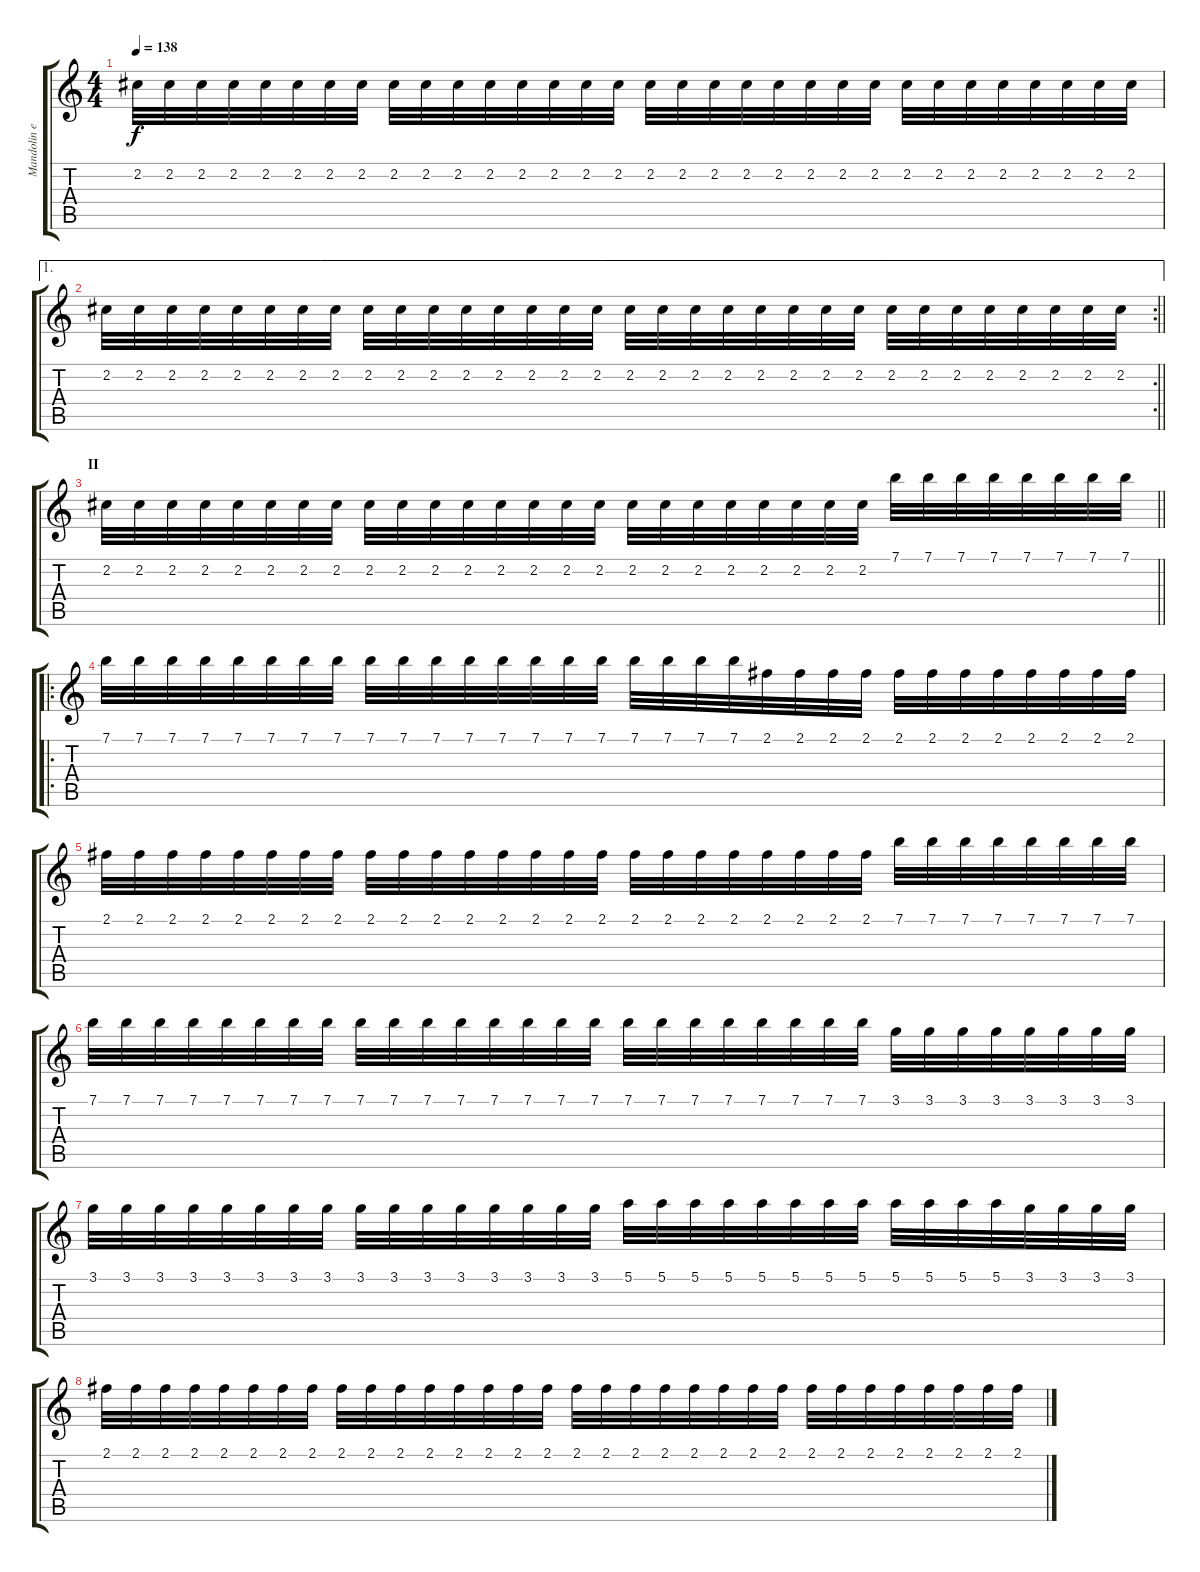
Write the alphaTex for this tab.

\track ("Mandolin effect" "Mandolin e") {instrument acousticguitarsteel}
\staff {score tabs}
\tuning (E4 B3 G3 D3 A2 E2) {hide}
\ts (4 4)
\tempo 138
\clef g2
\ks c
2.2.32{dy f} 2.2.32 2.2.32 2.2.32 2.2.32 2.2.32 2.2.32 2.2.32 2.2.32 2.2.32 2.2.32 2.2.32 2.2.32 2.2.32 2.2.32 2.2.32 2.2.32 2.2.32 2.2.32 2.2.32 2.2.32 2.2.32 2.2.32 2.2.32 2.2.32 2.2.32 2.2.32 2.2.32 2.2.32 2.2.32 2.2.32 2.2.32 |
\ae 1
\rc 2
\barLineRight lightlight
2.2.32 2.2.32 2.2.32 2.2.32 2.2.32 2.2.32 2.2.32 2.2.32 2.2.32 2.2.32 2.2.32 2.2.32 2.2.32 2.2.32 2.2.32 2.2.32 2.2.32 2.2.32 2.2.32 2.2.32 2.2.32 2.2.32 2.2.32 2.2.32 2.2.32 2.2.32 2.2.32 2.2.32 2.2.32 2.2.32 2.2.32 2.2.32 |
\section ("" "II")
\barLineRight lightlight
2.2.32 2.2.32 2.2.32 2.2.32 2.2.32 2.2.32 2.2.32 2.2.32 2.2.32 2.2.32 2.2.32 2.2.32 2.2.32 2.2.32 2.2.32 2.2.32 2.2.32 2.2.32 2.2.32 2.2.32 2.2.32 2.2.32 2.2.32 2.2.32 7.1.32 7.1.32 7.1.32 7.1.32 7.1.32 7.1.32 7.1.32 7.1.32 |
\ro
7.1.32 7.1.32 7.1.32 7.1.32 7.1.32 7.1.32 7.1.32 7.1.32 7.1.32 7.1.32 7.1.32 7.1.32 7.1.32 7.1.32 7.1.32 7.1.32 7.1.32 7.1.32 7.1.32 7.1.32 2.1.32 2.1.32 2.1.32 2.1.32 2.1.32 2.1.32 2.1.32 2.1.32 2.1.32 2.1.32 2.1.32 2.1.32 |
2.1.32 2.1.32 2.1.32 2.1.32 2.1.32 2.1.32 2.1.32 2.1.32 2.1.32 2.1.32 2.1.32 2.1.32 2.1.32 2.1.32 2.1.32 2.1.32 2.1.32 2.1.32 2.1.32 2.1.32 2.1.32 2.1.32 2.1.32 2.1.32 7.1.32 7.1.32 7.1.32 7.1.32 7.1.32 7.1.32 7.1.32 7.1.32 |
7.1.32 7.1.32 7.1.32 7.1.32 7.1.32 7.1.32 7.1.32 7.1.32 7.1.32 7.1.32 7.1.32 7.1.32 7.1.32 7.1.32 7.1.32 7.1.32 7.1.32 7.1.32 7.1.32 7.1.32 7.1.32 7.1.32 7.1.32 7.1.32 3.1.32 3.1.32 3.1.32 3.1.32 3.1.32 3.1.32 3.1.32 3.1.32 |
3.1.32 3.1.32 3.1.32 3.1.32 3.1.32 3.1.32 3.1.32 3.1.32 3.1.32 3.1.32 3.1.32 3.1.32 3.1.32 3.1.32 3.1.32 3.1.32 5.1.32 5.1.32 5.1.32 5.1.32 5.1.32 5.1.32 5.1.32 5.1.32 5.1.32 5.1.32 5.1.32 5.1.32 3.1.32 3.1.32 3.1.32 3.1.32 |
2.1.32 2.1.32 2.1.32 2.1.32 2.1.32 2.1.32 2.1.32 2.1.32 2.1.32 2.1.32 2.1.32 2.1.32 2.1.32 2.1.32 2.1.32 2.1.32 2.1.32 2.1.32 2.1.32 2.1.32 2.1.32 2.1.32 2.1.32 2.1.32 2.1.32 2.1.32 2.1.32 2.1.32 2.1.32 2.1.32 2.1.32 2.1.32
